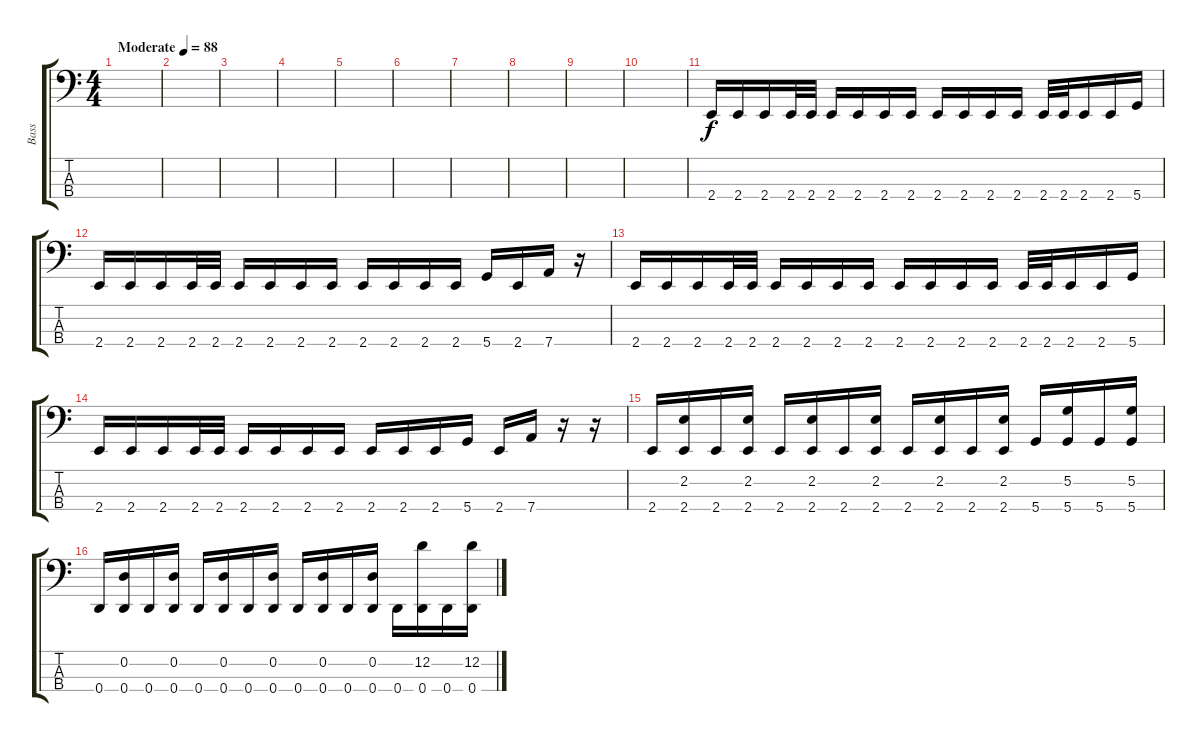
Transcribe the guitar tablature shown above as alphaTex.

\track ("Bass" "Bass") {instrument electricbassfinger}
\staff {score tabs}
\tuning (G2 D2 A1 D1) {hide}
\ts (4 4)
\tempo (88 "Moderate")
\clef f4
\ks c
|
|
|
|
|
|
|
|
|
|
2.4.16 2.4.16 2.4.16 2.4.32 2.4.32 2.4.16 2.4.16 2.4.16 2.4.16 2.4.16 2.4.16 2.4.16 2.4.16 2.4.32 2.4.32 2.4.16 2.4.16 5.4.16 |
2.4.16 2.4.16 2.4.16 2.4.32 2.4.32 2.4.16 2.4.16 2.4.16 2.4.16 2.4.16 2.4.16 2.4.16 2.4.16 5.4.16 2.4.16 7.4.16 r.16 |
2.4.16 2.4.16 2.4.16 2.4.32 2.4.32 2.4.16 2.4.16 2.4.16 2.4.16 2.4.16 2.4.16 2.4.16 2.4.16 2.4.32 2.4.32 2.4.16 2.4.16 5.4.16 |
2.4.16 2.4.16 2.4.16 2.4.32 2.4.32 2.4.16 2.4.16 2.4.16 2.4.16 2.4.16 2.4.16 2.4.16 5.4.16 2.4.16 7.4.16 r.16 r.16 |
2.4.16 (2.2 2.4).16 2.4.16 (2.2 2.4).16 2.4.16 (2.2 2.4).16 2.4.16 (2.2 2.4).16 2.4.16 (2.2 2.4).16 2.4.16 (2.2 2.4).16 5.4.16 (5.2 5.4).16 5.4.16 (5.2 5.4).16 |
0.4.16 (0.2 0.4).16 0.4.16 (0.2 0.4).16 0.4.16 (0.2 0.4).16 0.4.16 (0.2 0.4).16 0.4.16 (0.2 0.4).16 0.4.16 (0.2 0.4).16 0.4.16 (12.2 0.4).16 0.4.16 (12.2 0.4).16
